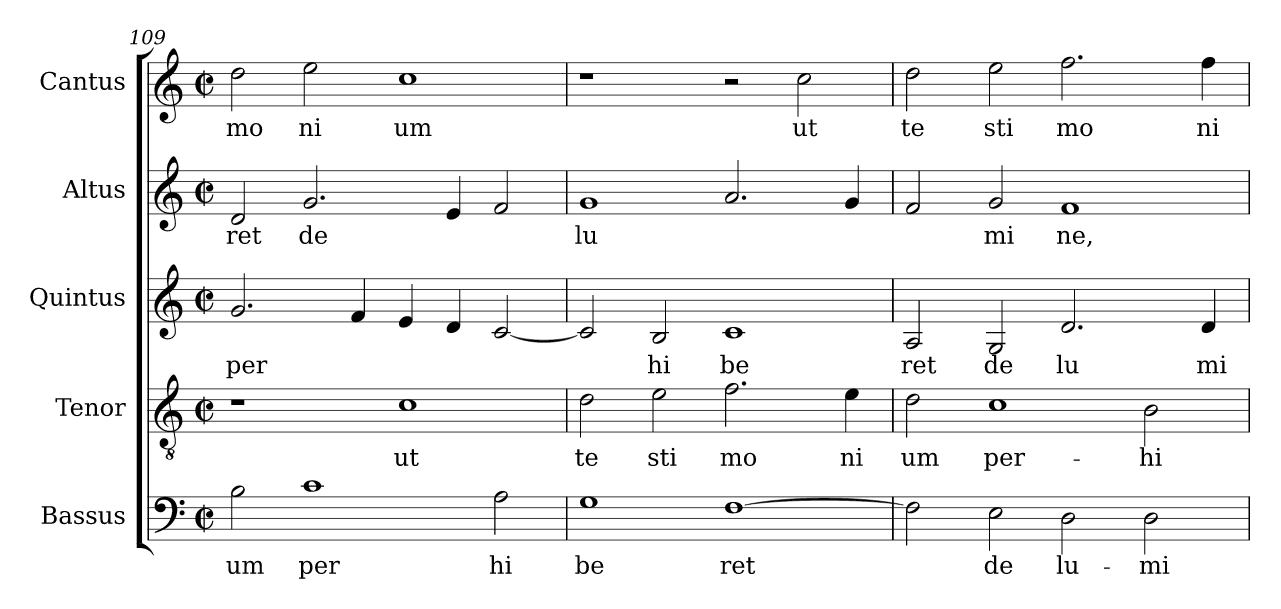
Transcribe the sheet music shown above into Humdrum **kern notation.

**kern	**text	**kern	**text	**kern	**text	**kern	**text	**kern	**text
*part5	*part5	*part4	*part4	*part3	*part3	*part2	*part2	*part1	*part1
*staff5	*staff5	*staff4	*staff4	*staff3	*staff3	*staff2	*staff2	*staff1	*staff1
*I"Bassus	*	*I"Tenor	*	*I"Quintus	*	*I"Altus	*	*I"Cantus	*
*clefF4	*	*clefGv2	*	*clefG2	*	*clefG2	*	*clefG2	*
*M2/2	*	*M2/2	*	*M2/2	*	*M2/2	*	*M2/2	*
*met(c|)	*	*met(c|)	*	*met(c|)	*	*met(c|)	*	*met(c|)	*
=109	=109	=109	=109	=109	=109	=109	=109	=109	=109
!	!LO:LY:b:cj	!	!	!	!LO:LY:b	!	!LO:LY:b:cj	!	!LO:LY:b:cj
2B\	um	1r	.	2.g/	per	2d/	ret	2dd\	mo
!	!LO:LY:b:cj	!	!	!	!	!	!LO:LY:b:cj	!	!LO:LY:b:cj
1c	per	.	.	.	.	2.g/	de	2ee\	ni
.	.	.	.	4f/	.	.	.	.	.
!	!	!	!LO:LY:b:cj	!	!	!	!	!	!LO:LY:b:cj
.	.	1c	ut	4e/	.	.	.	1cc	um
.	.	.	.	4d/	.	4e/	.	.	.
!	!LO:LY:b:cj	!	!	!	!	!	!	!	!
2A\	hi	.	.	[<2c/	.	2f/	.	.	.
=110	=110	=110	=110	=110	=110	=110	=110	=110	=110
!	!LO:LY:b:cj	!	!LO:LY:b:cj	!	!	!	!LO:LY:b:cj	!	!
1G	be	2d\	te	2c/]	.	1g	lu	1r	.
!	!	!	!LO:LY:b:cj	!	!LO:LY:b:cj	!	!	!	!
.	.	2e\	sti	2B/	hi	.	.	.	.
!	!LO:LY:b:cj	!	!LO:LY:b:cj	!	!LO:LY:b:cj	!	!	!	!
[<1F	ret	2.f\	mo	1c	be	2.a/	.	2r	.
!	!	!	!	!	!	!	!	!	!LO:LY:b:cj
.	.	.	.	.	.	.	.	2cc\	ut
!	!	!	!LO:LY:b:cj	!	!	!	!	!	!
.	.	4e\	ni	.	.	4g/	.	.	.
!!LO:LB:g=z
=111	=111	=111	=111	=111	=111	=111	=111	=111	=111
!	!	!	!LO:LY:b:cj	!	!LO:LY:b:cj	!	!	!	!LO:LY:b:cj
*	*	*	*	*^	*	*	*	*	*
2F\]	.	2d\	um	2A/	32ryy	ret	2f/	.	2dd\	te
.	.	.	.	.	1ryy	.	.	.	.	.
!	!LO:LY:b:cj	!	!LO:LY:b:cj	!	!	!LO:LY:b:cj	!	!LO:LY:b:cj	!	!LO:LY:b:cj
2E\	de	1c	per-	2G/	.	de	2g/	mi	2ee\	sti
!	!LO:LY:b:cj	!	!	!	!	!LO:LY:b:cj	!	!LO:LY:b:cj	!	!LO:LY:b:cj
2D\	lu-	.	.	2.d/	.	lu	1f	ne,	2.ff\	mo
.	.	.	.	.	2ryy	.	.	.	.	.
!	!LO:LY:b:cj	!	!LO:LY:b:cj	!	!	!	!	!	!	!
2D\	-mi-	2B\	-hi-	.	.	.	.	.	.	.
.	.	.	.	.	4...ryy	.	.	.	.	.
!	!	!	!	!	!	!LO:LY:b:cj	!	!	!	!LO:LY:b:cj
.	.	.	.	4d/	.	mi	.	.	4ff\	ni
*	*	*	*	*v	*v	*	*	*	*	*
=	=	=	=	=	=	=	=	=	=
*-	*-	*-	*-	*-	*-	*-	*-	*-	*-
